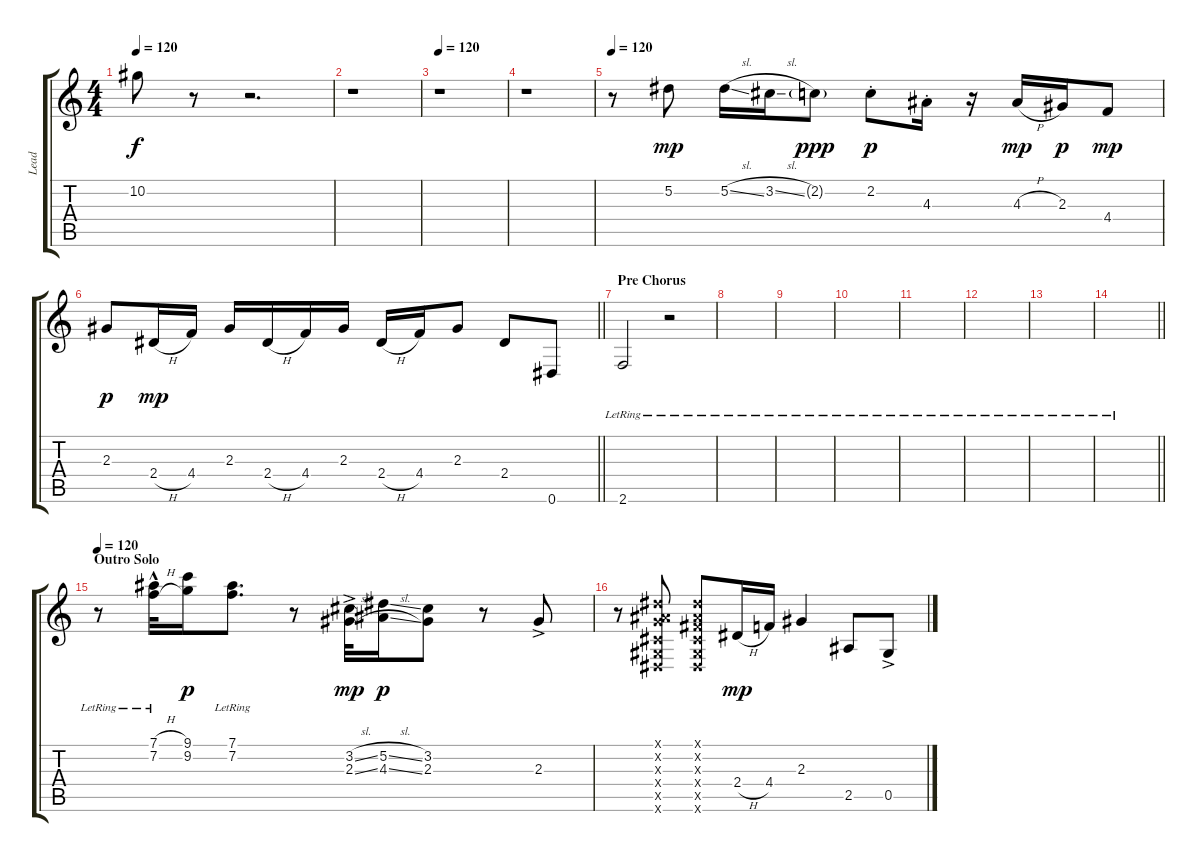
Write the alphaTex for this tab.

\track ("Lead" "Lead") {instrument acousticguitarsteel}
\staff {score tabs}
\tuning (Eb4 Bb3 Gb3 Db3 Ab2 Eb2) {hide}
\ts (4 4)
\tempo 120
\clef g2
\ks c
10.2{t}.8{dy f} r.8 r.2{d} |
r.1 |
\tempo 120
r.1 |
r.1 |
\tempo 120
r.8 5.2.8{dy mp} 5.2{sl}.16 3.2{sl}.16 2.2{g}.8{dy ppp} 2.2{st}.8{dy p} 4.3{st}.16 r.16 4.3{h}.16{dy mp} 2.3.16{dy p} 4.4.8{dy mp} |
\barLineRight lightlight
2.3.8{dy p} 2.4{h}.16{dy mp} 4.4.16 2.3.16 2.4{h}.16 4.4.16 2.3.16 2.4{h}.16 4.4.16 2.3.8 2.4.8 0.6.8 |
\section ("" "Pre Chorus")
2.6{lr}.2 r.2 |
|
|
|
|
|
|
\barLineRight lightlight
|
\section ("" "Outro Solo")
\tempo 120
r.8 (7.1{h hac lr} 7.2{h lr}).32 (9.1 9.2).16{dy p} (7.1{lr} 7.2{lr}).8{d} r.8 (3.2{sl} 2.3{sl ac}).32{dy mp} (5.2{sl} 4.3{sl}).16{dy p} (3.2 2.3).8 r.8 2.3{ac}.8 |
r.8 (0.1{x} 0.2{x} 1.3{x} 0.4{x} 0.5{x} 0.6{x}).8 (0.1{x} 0.2{x} 0.3{x} 0.4{x} 0.5{x} 0.6{x}).8 2.4{h}.16{dy mp} 4.4.16 2.3.4 2.5.8 0.5{ac}.8
